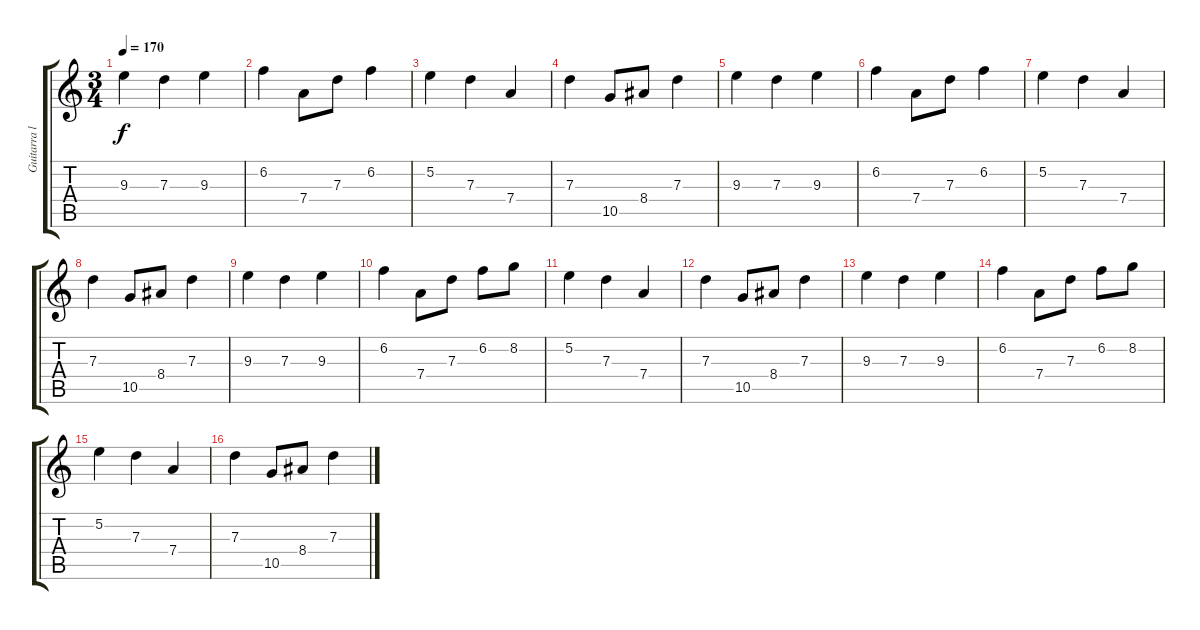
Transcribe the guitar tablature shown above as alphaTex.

\track ("Guitarra lider" "Guitarra l") {instrument acousticguitarsteel}
\staff {score tabs}
\tuning (E4 B3 G3 D3 A2 E2) {hide}
\ts (3 4)
\tempo 170
\clef g2
\ks c
9.3.4{dy f} 7.3.4 9.3.4 |
6.2.4 7.4.8 7.3.8 6.2.4 |
5.2.4 7.3.4 7.4.4 |
7.3.4 10.5.8 8.4.8 7.3.4 |
9.3.4 7.3.4 9.3.4 |
6.2.4 7.4.8 7.3.8 6.2.4 |
5.2.4 7.3.4 7.4.4 |
7.3.4 10.5.8 8.4.8 7.3.4 |
9.3.4 7.3.4 9.3.4 |
6.2.4 7.4.8 7.3.8 6.2.8 8.2.8 |
5.2.4 7.3.4 7.4.4 |
7.3.4 10.5.8 8.4.8 7.3.4 |
9.3.4 7.3.4 9.3.4 |
6.2.4 7.4.8 7.3.8 6.2.8 8.2.8 |
5.2.4 7.3.4 7.4.4 |
7.3.4 10.5.8 8.4.8 7.3.4
